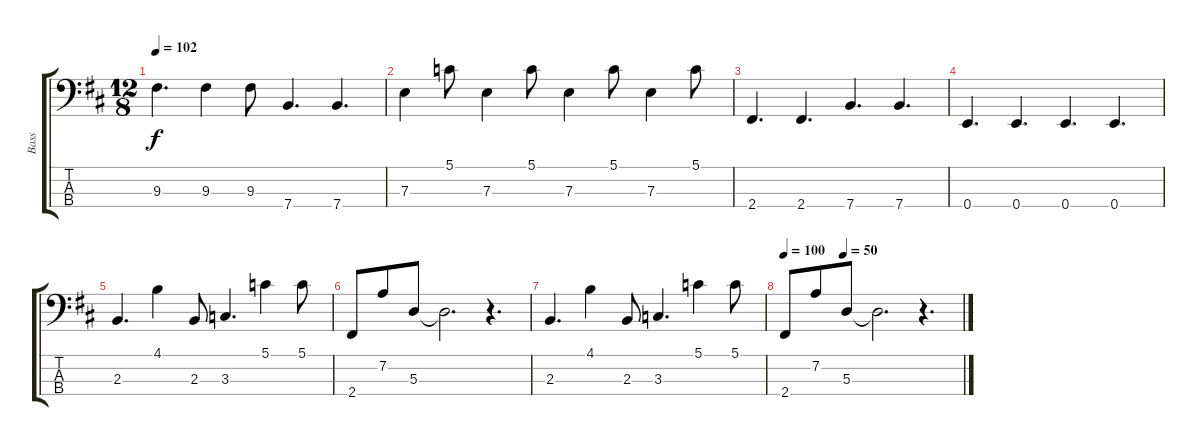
\track ("Bass" "Bass") {instrument electricbassfinger}
\staff {score tabs}
\tuning (G2 D2 A1 E1) {hide}
\ts (12 8)
\tempo 102
\clef f4
\ks d
9.3.4{d dy f} 9.3.4 9.3.8 7.4.4{d} 7.4.4{d} |
7.3.4 5.1.8 7.3.4 5.1.8 7.3.4 5.1.8 7.3.4 5.1.8 |
2.4.4{d} 2.4.4{d} 7.4.4{d} 7.4.4{d} |
0.4.4{d} 0.4.4{d} 0.4.4{d} 0.4.4{d} |
2.3.4{d} 4.1.4 2.3.8 3.3.4{d} 5.1.4 5.1.8 |
2.4.8 7.2.8 5.3.8 5.3{t}.2{d} r.4{d} |
2.3.4{d} 4.1.4 2.3.8 3.3.4{d} 5.1.4 5.1.8 |
\tempo 100
\tempo (50 0.3333333333333333)
2.4.8 7.2.8 5.3.8 5.3{t}.2{d} r.4{d}
